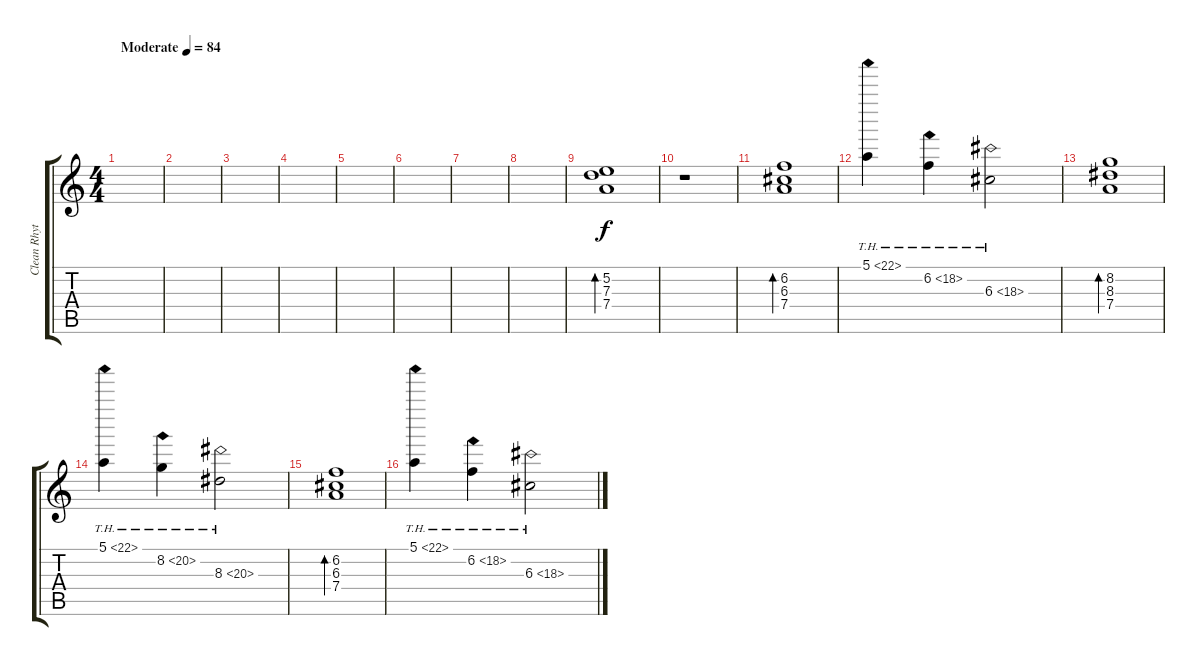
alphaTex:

\track ("Clean Rhythm" "Clean Rhyt") {instrument electricguitarclean}
\staff {score tabs}
\tuning (E4 B3 G3 D3 A2 E2) {hide}
\ts (4 4)
\tempo (84 "Moderate")
\clef g2
\ks c
|
|
|
|
|
|
|
|
(5.2 7.3 7.4).1{bd 240} |
r.1 |
(6.2 6.3 7.4).1{bd 240} |
5.1{th 17}.4 6.2{th 12}.4 6.3{th 12}.2 |
(8.2 8.3 7.4).1{bd 240} |
5.1{th 17}.4 8.2{th 12}.4 8.3{th 12}.2 |
(6.2 6.3 7.4).1{bd 240} |
5.1{th 17}.4 6.2{th 12}.4 6.3{th 12}.2
